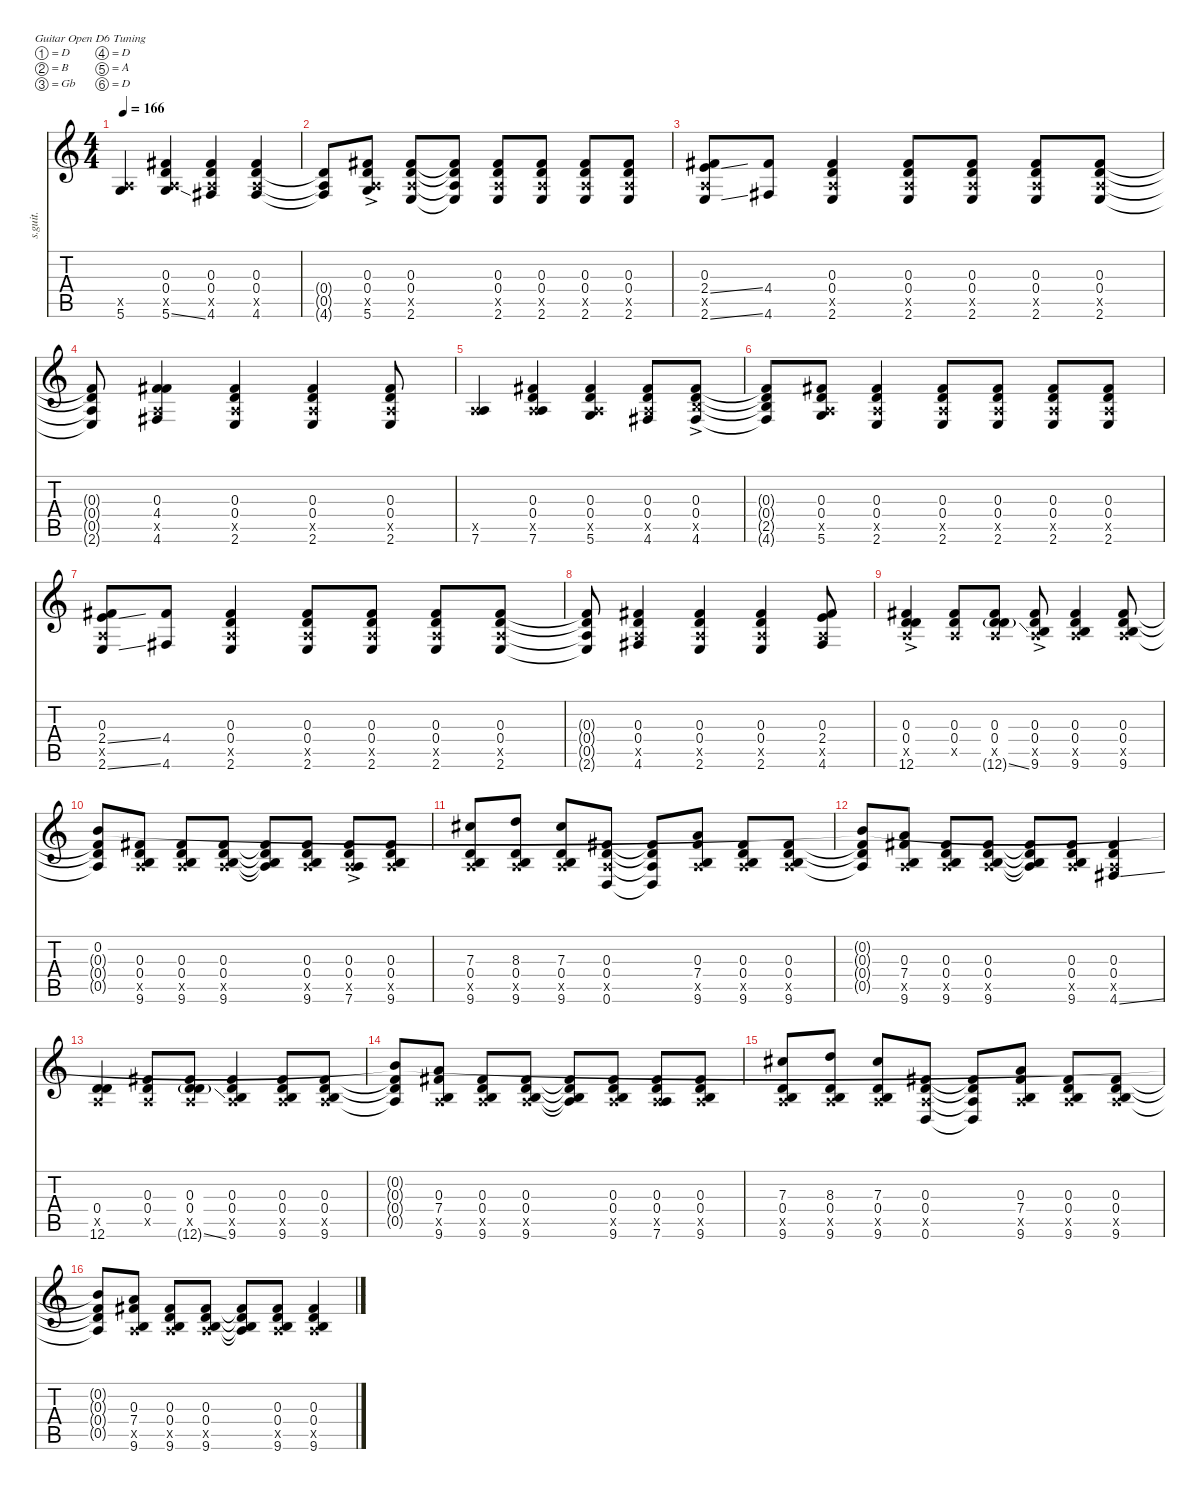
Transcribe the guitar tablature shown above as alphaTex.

\defaultSystemsLayout 4
\hideDynamics
\bracketExtendMode nobrackets
\track ("Thom Yorke " "s.guit.") {instrument acousticguitarsteel}
\staff {score tabs}
\tuning (D4 B3 Gb3 D3 A2 D2)
\ts (4 4)
\tempo 166
\clef g2
\ks c
(0.5{x} 5.6).4{lyrics (0 "") lyrics (1 "") lyrics (2 "") lyrics (3 "") lyrics (4 "") dy f} (0.3{acc #} 0.4 0.5{x} 5.6{ss}).4{lyrics (0 "") lyrics (1 "") lyrics (2 "") lyrics (3 "") lyrics (4 "")} (0.3{acc #} 0.4 0.5{x} 4.6{acc #}).4{lyrics (0 "") lyrics (1 "") lyrics (2 "") lyrics (3 "") lyrics (4 "")} (0.3{acc #} 0.4 0.5{x} 4.6{acc #}).4{lyrics (0 "") lyrics (1 "") lyrics (2 "") lyrics (3 "") lyrics (4 "")} |
(0.4{t} 0.5{t} 4.6{t acc #}).8{lyrics (0 "") lyrics (1 "") lyrics (2 "") lyrics (3 "") lyrics (4 "")} (0.3{acc #} 0.4 0.5{x} 5.6{ac}).8{lyrics (0 "") lyrics (1 "") lyrics (2 "") lyrics (3 "") lyrics (4 "")} (0.3{acc #} 0.4 0.5{x} 2.6).8{lyrics (0 "") lyrics (1 "") lyrics (2 "") lyrics (3 "") lyrics (4 "")} (0.3{t acc #} 0.4{t} 0.5{t} 2.6{t}).8{lyrics (0 "") lyrics (1 "") lyrics (2 "") lyrics (3 "") lyrics (4 "")} (0.3{acc #} 0.4 0.5{x} 2.6).8{lyrics (0 "") lyrics (1 "") lyrics (2 "") lyrics (3 "") lyrics (4 "") dy mf} (0.3{acc #} 0.4 0.5{x} 2.6).8{lyrics (0 "") lyrics (1 "") lyrics (2 "") lyrics (3 "") lyrics (4 "") dy f} (0.3{acc #} 0.4 0.5{x} 2.6).8{lyrics (0 "") lyrics (1 "") lyrics (2 "") lyrics (3 "") lyrics (4 "") dy mf} (0.3{acc #} 0.4 0.5{x} 2.6).8{lyrics (0 "") lyrics (1 "") lyrics (2 "") lyrics (3 "") lyrics (4 "") dy f} |
(0.3{acc #} 2.4{ss} 0.5{x} 2.6{ss}).8{lyrics (0 "") lyrics (1 "") lyrics (2 "") lyrics (3 "") lyrics (4 "")} (4.4{acc #} 4.6{acc #}).8{lyrics (0 "") lyrics (1 "") lyrics (2 "") lyrics (3 "") lyrics (4 "")} (0.3{acc #} 0.4 0.5{x} 2.6).4{lyrics (0 "") lyrics (1 "") lyrics (2 "") lyrics (3 "") lyrics (4 "") dy mf} (0.3{acc #} 0.4 0.5{x} 2.6).8{lyrics (0 "") lyrics (1 "") lyrics (2 "") lyrics (3 "") lyrics (4 "") dy f} (0.3{acc #} 0.4 0.5{x} 2.6).8{lyrics (0 "") lyrics (1 "") lyrics (2 "") lyrics (3 "") lyrics (4 "") dy mf} (0.3{acc #} 0.4 0.5{x} 2.6).8{lyrics (0 "") lyrics (1 "") lyrics (2 "") lyrics (3 "") lyrics (4 "") dy f} (0.3{acc #} 0.4 0.5{x} 2.6).8{lyrics (0 "") lyrics (1 "") lyrics (2 "") lyrics (3 "") lyrics (4 "") dy mf} |
(0.3{t acc #} 0.4{t} 0.5{t} 2.6{t}).8{lyrics (0 "") lyrics (1 "") lyrics (2 "") lyrics (3 "") lyrics (4 "") dy f} (0.3{acc #} 4.4{acc #} 0.5{x} 4.6{acc #}).4{lyrics (0 "") lyrics (1 "") lyrics (2 "") lyrics (3 "") lyrics (4 "")} (0.3{acc #} 0.4 0.5{x} 2.6).4{lyrics (0 "") lyrics (1 "") lyrics (2 "") lyrics (3 "") lyrics (4 "")} (0.3{acc #} 0.4 0.5{x} 2.6).4{lyrics (0 "") lyrics (1 "") lyrics (2 "") lyrics (3 "") lyrics (4 "")} (0.3{acc #} 0.4 0.5{x} 2.6).8{lyrics (0 "") lyrics (1 "") lyrics (2 "") lyrics (3 "") lyrics (4 "")} |
(0.5{x} 7.6).4{lyrics (0 "") lyrics (1 "") lyrics (2 "") lyrics (3 "") lyrics (4 "")} (0.3{acc #} 0.4 0.5{x} 7.6).4{lyrics (0 "") lyrics (1 "") lyrics (2 "") lyrics (3 "") lyrics (4 "")} (0.3{acc #} 0.4 0.5{x} 5.6).4{lyrics (0 "") lyrics (1 "") lyrics (2 "") lyrics (3 "") lyrics (4 "")} (0.3{acc #} 0.4 0.5{x} 4.6{acc #}).8{lyrics (0 "") lyrics (1 "") lyrics (2 "") lyrics (3 "") lyrics (4 "")} (0.3{acc #} 0.4 2.5{x} 4.6{ac acc #}).8{lyrics (0 "") lyrics (1 "") lyrics (2 "") lyrics (3 "") lyrics (4 "")} |
(0.3{t acc #} 0.4{t} 2.5{t} 4.6{t acc #}).8{lyrics (0 "") lyrics (1 "") lyrics (2 "") lyrics (3 "") lyrics (4 "")} (0.3{acc #} 0.4 0.5{x} 5.6).8{lyrics (0 "") lyrics (1 "") lyrics (2 "") lyrics (3 "") lyrics (4 "")} (0.3{acc #} 0.4 0.5{x} 2.6).4{lyrics (0 "") lyrics (1 "") lyrics (2 "") lyrics (3 "") lyrics (4 "")} (0.3{acc #} 0.4 0.5{x} 2.6).8{lyrics (0 "") lyrics (1 "") lyrics (2 "") lyrics (3 "") lyrics (4 "")} (0.3{acc #} 0.4 0.5{x} 2.6).8{lyrics (0 "") lyrics (1 "") lyrics (2 "") lyrics (3 "") lyrics (4 "")} (0.3{acc #} 0.4 0.5{x} 2.6).8{lyrics (0 "") lyrics (1 "") lyrics (2 "") lyrics (3 "") lyrics (4 "")} (0.3{acc #} 0.4 0.5{x} 2.6).8{lyrics (0 "") lyrics (1 "") lyrics (2 "") lyrics (3 "") lyrics (4 "")} |
(0.3{acc #} 2.4{ss} 0.5{x} 2.6{ss}).8{lyrics (0 "") lyrics (1 "") lyrics (2 "") lyrics (3 "") lyrics (4 "")} (4.4{acc #} 4.6{acc #}).8{lyrics (0 "") lyrics (1 "") lyrics (2 "") lyrics (3 "") lyrics (4 "")} (0.3{acc #} 0.4 0.5{x} 2.6).4{lyrics (0 "") lyrics (1 "") lyrics (2 "") lyrics (3 "") lyrics (4 "") dy mf} (0.3{acc #} 0.4 0.5{x} 2.6).8{lyrics (0 "") lyrics (1 "") lyrics (2 "") lyrics (3 "") lyrics (4 "") dy f} (0.3{acc #} 0.4 0.5{x} 2.6).8{lyrics (0 "") lyrics (1 "") lyrics (2 "") lyrics (3 "") lyrics (4 "") dy mf} (0.3{acc #} 0.4 0.5{x} 2.6).8{lyrics (0 "") lyrics (1 "") lyrics (2 "") lyrics (3 "") lyrics (4 "") dy f} (0.3{acc #} 0.4 0.5{x} 2.6).8{lyrics (0 "") lyrics (1 "") lyrics (2 "") lyrics (3 "") lyrics (4 "") dy mf} |
(0.3{t acc #} 0.4{t} 0.5{t} 2.6{t}).8{lyrics (0 "") lyrics (1 "") lyrics (2 "") lyrics (3 "") lyrics (4 "") dy f} (0.3{acc #} 0.4 0.5{x} 4.6{acc #}).4{lyrics (0 "") lyrics (1 "") lyrics (2 "") lyrics (3 "") lyrics (4 "") dy mf} (0.3{acc #} 0.4 0.5{x} 2.6).4{lyrics (0 "") lyrics (1 "") lyrics (2 "") lyrics (3 "") lyrics (4 "")} (0.3{acc #} 0.4 0.5{x} 2.6).4{lyrics (0 "") lyrics (1 "") lyrics (2 "") lyrics (3 "") lyrics (4 "")} (0.3{acc #} 2.4 0.5{x} 4.6{acc #}).8{lyrics (0 "") lyrics (1 "") lyrics (2 "") lyrics (3 "") lyrics (4 "")} |
(0.3{acc #} 0.4 0.5{x} 12.6{ac}).4{lyrics (0 "") lyrics (1 "") lyrics (2 "") lyrics (3 "") lyrics (4 "") dy f} (0.3{acc #} 0.4 0.5{x}).8{lyrics (0 "") lyrics (1 "") lyrics (2 "") lyrics (3 "") lyrics (4 "")} (0.3{acc #} 0.4 0.5{x} 12.6{ss g}).8{lyrics (0 "") lyrics (1 "") lyrics (2 "") lyrics (3 "") lyrics (4 "")} (0.3{acc #} 0.4 0.5{x} 9.6{ac}).8{lyrics (0 "") lyrics (1 "") lyrics (2 "") lyrics (3 "") lyrics (4 "")} (0.3{acc #} 0.4 0.5{x} 9.6).4{lyrics (0 "") lyrics (1 "") lyrics (2 "") lyrics (3 "") lyrics (4 "")} (0.3{acc #} 0.4 0.5{x} 9.6).8{lyrics (0 "") lyrics (1 "") lyrics (2 "") lyrics (3 "") lyrics (4 "")} |
(0.2 0.3{t acc #} 0.4{t} 0.5{t}).8{lyrics (0 "") lyrics (1 "") lyrics (2 "") lyrics (3 "") lyrics (4 "")} (0.3{acc #} 0.4 0.5{x} 9.6).8{lyrics (0 "") lyrics (1 "") lyrics (2 "") lyrics (3 "") lyrics (4 "")} (0.3{acc #} 0.4 0.5{x} 9.6).8{lyrics (0 "") lyrics (1 "") lyrics (2 "") lyrics (3 "") lyrics (4 "")} (0.3{acc #} 0.4 0.5{x} 9.6).8{lyrics (0 "") lyrics (1 "") lyrics (2 "") lyrics (3 "") lyrics (4 "")} (0.3{t acc #} 0.4{t} 0.5{t} 9.6{t}).8{lyrics (0 "") lyrics (1 "") lyrics (2 "") lyrics (3 "") lyrics (4 "")} (0.3{acc #} 0.4 0.5{x} 9.6).8{lyrics (0 "") lyrics (1 "") lyrics (2 "") lyrics (3 "") lyrics (4 "")} (0.3{acc #} 0.4 0.5{x} 7.6{ac}).8{lyrics (0 "") lyrics (1 "") lyrics (2 "") lyrics (3 "") lyrics (4 "")} (0.3{acc #} 0.4 0.5{x} 9.6).8{lyrics (0 "") lyrics (1 "") lyrics (2 "") lyrics (3 "") lyrics (4 "")} |
(7.3{acc #} 0.4 0.5{x} 9.6).8{lyrics (0 "") lyrics (1 "") lyrics (2 "") lyrics (3 "") lyrics (4 "")} (8.3 0.4 0.5{x} 9.6).8{lyrics (0 "") lyrics (1 "") lyrics (2 "") lyrics (3 "") lyrics (4 "")} (7.3{acc #} 0.4 0.5{x} 9.6).8{lyrics (0 "") lyrics (1 "") lyrics (2 "") lyrics (3 "") lyrics (4 "")} (0.3{acc #} 0.4 0.5{x} 0.6).8{lyrics (0 "") lyrics (1 "") lyrics (2 "") lyrics (3 "") lyrics (4 "")} (0.3{t acc #} 0.4{t} 0.5{t} 0.6{t}).8{lyrics (0 "") lyrics (1 "") lyrics (2 "") lyrics (3 "") lyrics (4 "")} (0.3{acc #} 7.4 0.5{x} 9.6).8{lyrics (0 "") lyrics (1 "") lyrics (2 "") lyrics (3 "") lyrics (4 "")} (0.3{acc #} 0.4 0.5{x} 9.6).8{lyrics (0 "") lyrics (1 "") lyrics (2 "") lyrics (3 "") lyrics (4 "")} (0.3{acc #} 0.4 0.5{x} 9.6).8{lyrics (0 "") lyrics (1 "") lyrics (2 "") lyrics (3 "") lyrics (4 "")} |
(0.2{t} 0.3{t acc #} 0.4{t} 0.5{t}).8{lyrics (0 "") lyrics (1 "") lyrics (2 "") lyrics (3 "") lyrics (4 "")} (0.3{acc #} 7.4 0.5{x} 9.6).8{lyrics (0 "") lyrics (1 "") lyrics (2 "") lyrics (3 "") lyrics (4 "")} (0.3{acc #} 0.4 0.5{x} 9.6).8{lyrics (0 "") lyrics (1 "") lyrics (2 "") lyrics (3 "") lyrics (4 "")} (0.3{acc #} 0.4 0.5{x} 9.6).8{lyrics (0 "") lyrics (1 "") lyrics (2 "") lyrics (3 "") lyrics (4 "")} (0.3{t acc #} 0.4{t} 0.5{t} 9.6{t}).8{lyrics (0 "") lyrics (1 "") lyrics (2 "") lyrics (3 "") lyrics (4 "")} (0.3{acc #} 0.4 0.5{x} 9.6).8{lyrics (0 "") lyrics (1 "") lyrics (2 "") lyrics (3 "") lyrics (4 "")} (0.3{acc #} 0.4 0.5{x} 4.6{ss acc #}).4{lyrics (0 "") lyrics (1 "") lyrics (2 "") lyrics (3 "") lyrics (4 "")} |
(0.4 0.5{x} 12.6).4{lyrics (0 "") lyrics (1 "") lyrics (2 "") lyrics (3 "") lyrics (4 "")} (0.3{acc #} 0.4 0.5{x}).8{lyrics (0 "") lyrics (1 "") lyrics (2 "") lyrics (3 "") lyrics (4 "")} (0.3{acc #} 0.4 0.5{x} 12.6{ss g}).8{lyrics (0 "") lyrics (1 "") lyrics (2 "") lyrics (3 "") lyrics (4 "")} (0.3{acc #} 0.4 0.5{x} 9.6).4{lyrics (0 "") lyrics (1 "") lyrics (2 "") lyrics (3 "") lyrics (4 "")} (0.3{acc #} 0.4 0.5{x} 9.6).8{lyrics (0 "") lyrics (1 "") lyrics (2 "") lyrics (3 "") lyrics (4 "")} (0.3{acc #} 0.4 0.5{x} 9.6).8{lyrics (0 "") lyrics (1 "") lyrics (2 "") lyrics (3 "") lyrics (4 "")} |
(0.2{t} 0.3{t acc #} 0.4{t} 0.5{t}).8{lyrics (0 "") lyrics (1 "") lyrics (2 "") lyrics (3 "") lyrics (4 "")} (0.3{acc #} 7.4 0.5{x} 9.6).8{lyrics (0 "") lyrics (1 "") lyrics (2 "") lyrics (3 "") lyrics (4 "")} (0.3{acc #} 0.4 0.5{x} 9.6).8{lyrics (0 "") lyrics (1 "") lyrics (2 "") lyrics (3 "") lyrics (4 "")} (0.3{acc #} 0.4 0.5{x} 9.6).8{lyrics (0 "") lyrics (1 "") lyrics (2 "") lyrics (3 "") lyrics (4 "")} (0.3{t acc #} 0.4{t} 0.5{t} 9.6{t}).8{lyrics (0 "") lyrics (1 "") lyrics (2 "") lyrics (3 "") lyrics (4 "")} (0.3{acc #} 0.4 0.5{x} 9.6).8{lyrics (0 "") lyrics (1 "") lyrics (2 "") lyrics (3 "") lyrics (4 "")} (0.3{acc #} 0.4 0.5{x} 7.6).8{lyrics (0 "") lyrics (1 "") lyrics (2 "") lyrics (3 "") lyrics (4 "")} (0.3{acc #} 0.4 0.5{x} 9.6).8{lyrics (0 "") lyrics (1 "") lyrics (2 "") lyrics (3 "") lyrics (4 "") dy mf} |
(7.3{acc #} 0.4 0.5{x} 9.6).8{lyrics (0 "") lyrics (1 "") lyrics (2 "") lyrics (3 "") lyrics (4 "") dy f} (8.3 0.4 0.5{x} 9.6).8{lyrics (0 "") lyrics (1 "") lyrics (2 "") lyrics (3 "") lyrics (4 "")} (7.3{acc #} 0.4 0.5{x} 9.6).8{lyrics (0 "") lyrics (1 "") lyrics (2 "") lyrics (3 "") lyrics (4 "")} (0.3{acc #} 0.4 0.5{x} 0.6).8{lyrics (0 "") lyrics (1 "") lyrics (2 "") lyrics (3 "") lyrics (4 "")} (0.3{t acc #} 0.4{t} 0.5{t} 0.6{t}).8{lyrics (0 "") lyrics (1 "") lyrics (2 "") lyrics (3 "") lyrics (4 "")} (0.3{acc #} 7.4 0.5{x} 9.6).8{lyrics (0 "") lyrics (1 "") lyrics (2 "") lyrics (3 "") lyrics (4 "")} (0.3{acc #} 0.4 0.5{x} 9.6).8{lyrics (0 "") lyrics (1 "") lyrics (2 "") lyrics (3 "") lyrics (4 "")} (0.3{acc #} 0.4 0.5{x} 9.6).8{lyrics (0 "") lyrics (1 "") lyrics (2 "") lyrics (3 "") lyrics (4 "")} |
(0.2{t} 0.3{t acc #} 0.4{t} 0.5{t}).8{lyrics (0 "") lyrics (1 "") lyrics (2 "") lyrics (3 "") lyrics (4 "")} (0.3{acc #} 7.4 0.5{x} 9.6).8{lyrics (0 "") lyrics (1 "") lyrics (2 "") lyrics (3 "") lyrics (4 "")} (0.3{acc #} 0.4 0.5{x} 9.6).8{lyrics (0 "") lyrics (1 "") lyrics (2 "") lyrics (3 "") lyrics (4 "")} (0.3{acc #} 0.4 0.5{x} 9.6).8{lyrics (0 "") lyrics (1 "") lyrics (2 "") lyrics (3 "") lyrics (4 "")} (0.3{t acc #} 0.4{t} 0.5{t} 9.6{t}).8{lyrics (0 "") lyrics (1 "") lyrics (2 "") lyrics (3 "") lyrics (4 "")} (0.3{acc #} 0.4 0.5{x} 9.6).8{lyrics (0 "") lyrics (1 "") lyrics (2 "") lyrics (3 "") lyrics (4 "")} (0.3{acc #} 0.4 0.5{x} 9.6).4{lyrics (0 "") lyrics (1 "") lyrics (2 "") lyrics (3 "") lyrics (4 "")}
